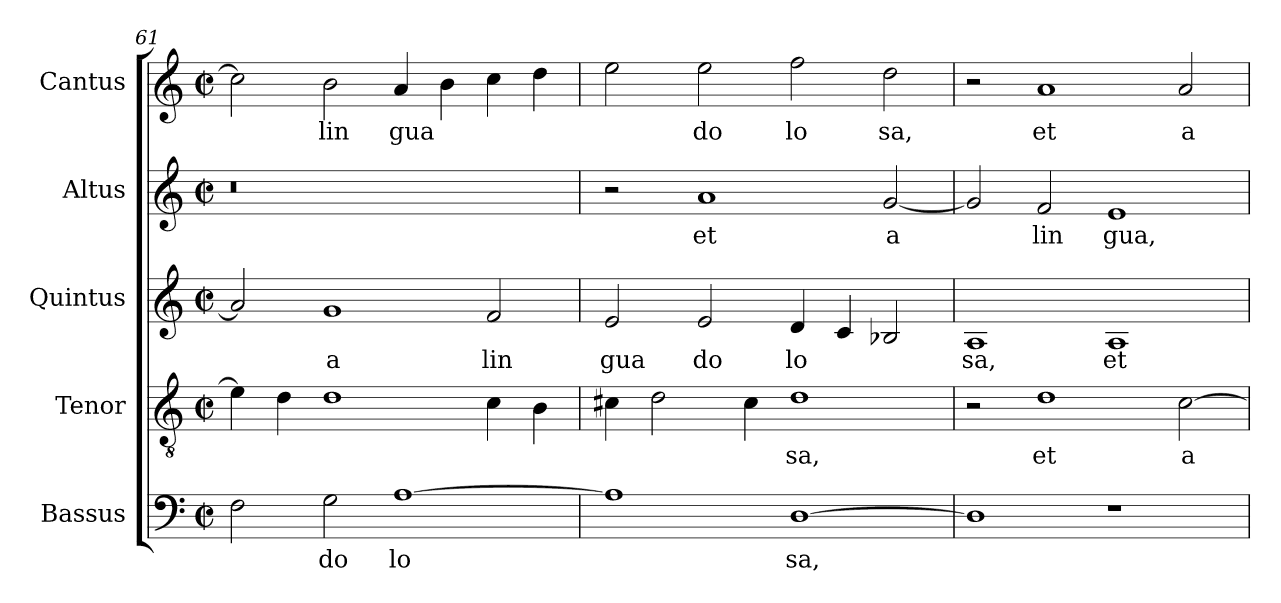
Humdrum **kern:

**kern	**text	**kern	**text	**kern	**text	**kern	**text	**kern	**text
*part5	*part5	*part4	*part4	*part3	*part3	*part2	*part2	*part1	*part1
*staff5	*staff5	*staff4	*staff4	*staff3	*staff3	*staff2	*staff2	*staff1	*staff1
*I"Bassus	*	*I"Tenor	*	*I"Quintus	*	*I"Altus	*	*I"Cantus	*
*clefF4	*	*clefGv2	*	*clefG2	*	*clefG2	*	*clefG2	*
*	*	*	*	*	*	*k[]	*	*	*
*	*	*	*	*	*	*C:	*	*	*
*M2/2	*	*M2/2	*	*M2/2	*	*M2/2	*	*M2/2	*
*met(c|)	*	*met(c|)	*	*met(c|)	*	*met(c|)	*	*met(c|)	*
=61	=61	=61	=61	=61	=61	=61	=61	=61	=61
2F\	.	4e\]	.	2a/]	.	0r	.	2cc\]	.
.	.	4d\	.	.	.	.	.	.	.
!	!LO:LY:b:cj	!	!	!	!LO:LY:b:cj	!	!	!	!LO:LY:b:cj
2G\	do	1d	.	1g	a	.	.	2b\	lin
!	!LO:LY:b:cj	!	!	!	!	!	!	!	!LO:LY:b
[>1A	lo	.	.	.	.	.	.	4a/	gua
.	.	.	.	.	.	.	.	4b\	.
!	!	!	!	!	!LO:LY:b:cj	!	!	!	!
.	.	4c\	.	2f/	lin	.	.	4cc\	.
.	.	4B\	.	.	.	.	.	4dd\	.
=62	=62	=62	=62	=62	=62	=62	=62	=62	=62
!	!	!	!	!	!LO:LY:b:cj	!	!	!	!
1A]	.	4c#X\	.	2e/	gua	2r	.	2ee\	.
.	.	2d\	.	.	.	.	.	.	.
!	!	!	!	!	!LO:LY:b:cj	!	!LO:LY:b:cj	!	!LO:LY:b:cj
.	.	.	.	2e/	do	1a	et	2ee\	do
.	.	4c#\	.	.	.	.	.	.	.
!	!LO:LY:b:cj	!	!LO:LY:b:cj	!	!LO:LY:b:cj	!	!	!	!LO:LY:b:cj
[>1D	sa,	1d	-sa,	4d/	lo	.	.	2ff\	lo
.	.	.	.	4c/	.	.	.	.	.
!	!	!	!	!	!	!	!LO:LY:b:cj	!	!LO:LY:b:cj
.	.	.	.	2B-X/	.	[<2g/	a	2dd\	sa,
=63	=63	=63	=63	=63	=63	=63	=63	=63	=63
!	!	!	!	!	!LO:LY:b:cj	!	!	!	!
1D]	.	2r	.	1A	sa,	2g/]	.	2r	.
!	!	!	!LO:LY:b:cj	!	!	!	!LO:LY:b:cj	!	!LO:LY:b:cj
.	.	1d	et	.	.	2f/	lin	1a	et
!	!	!	!	!	!LO:LY:b:cj	!	!LO:LY:b:cj	!	!
1r	.	.	.	1A	et	1e	gua,	.	.
!	!	!	!LO:LY:b:cj	!	!	!	!	!	!LO:LY:b:cj
.	.	[<2c\	a	.	.	.	.	2a/	a
=	=	=	=	=	=	=	=	=	=
*-	*-	*-	*-	*-	*-	*-	*-	*-	*-
